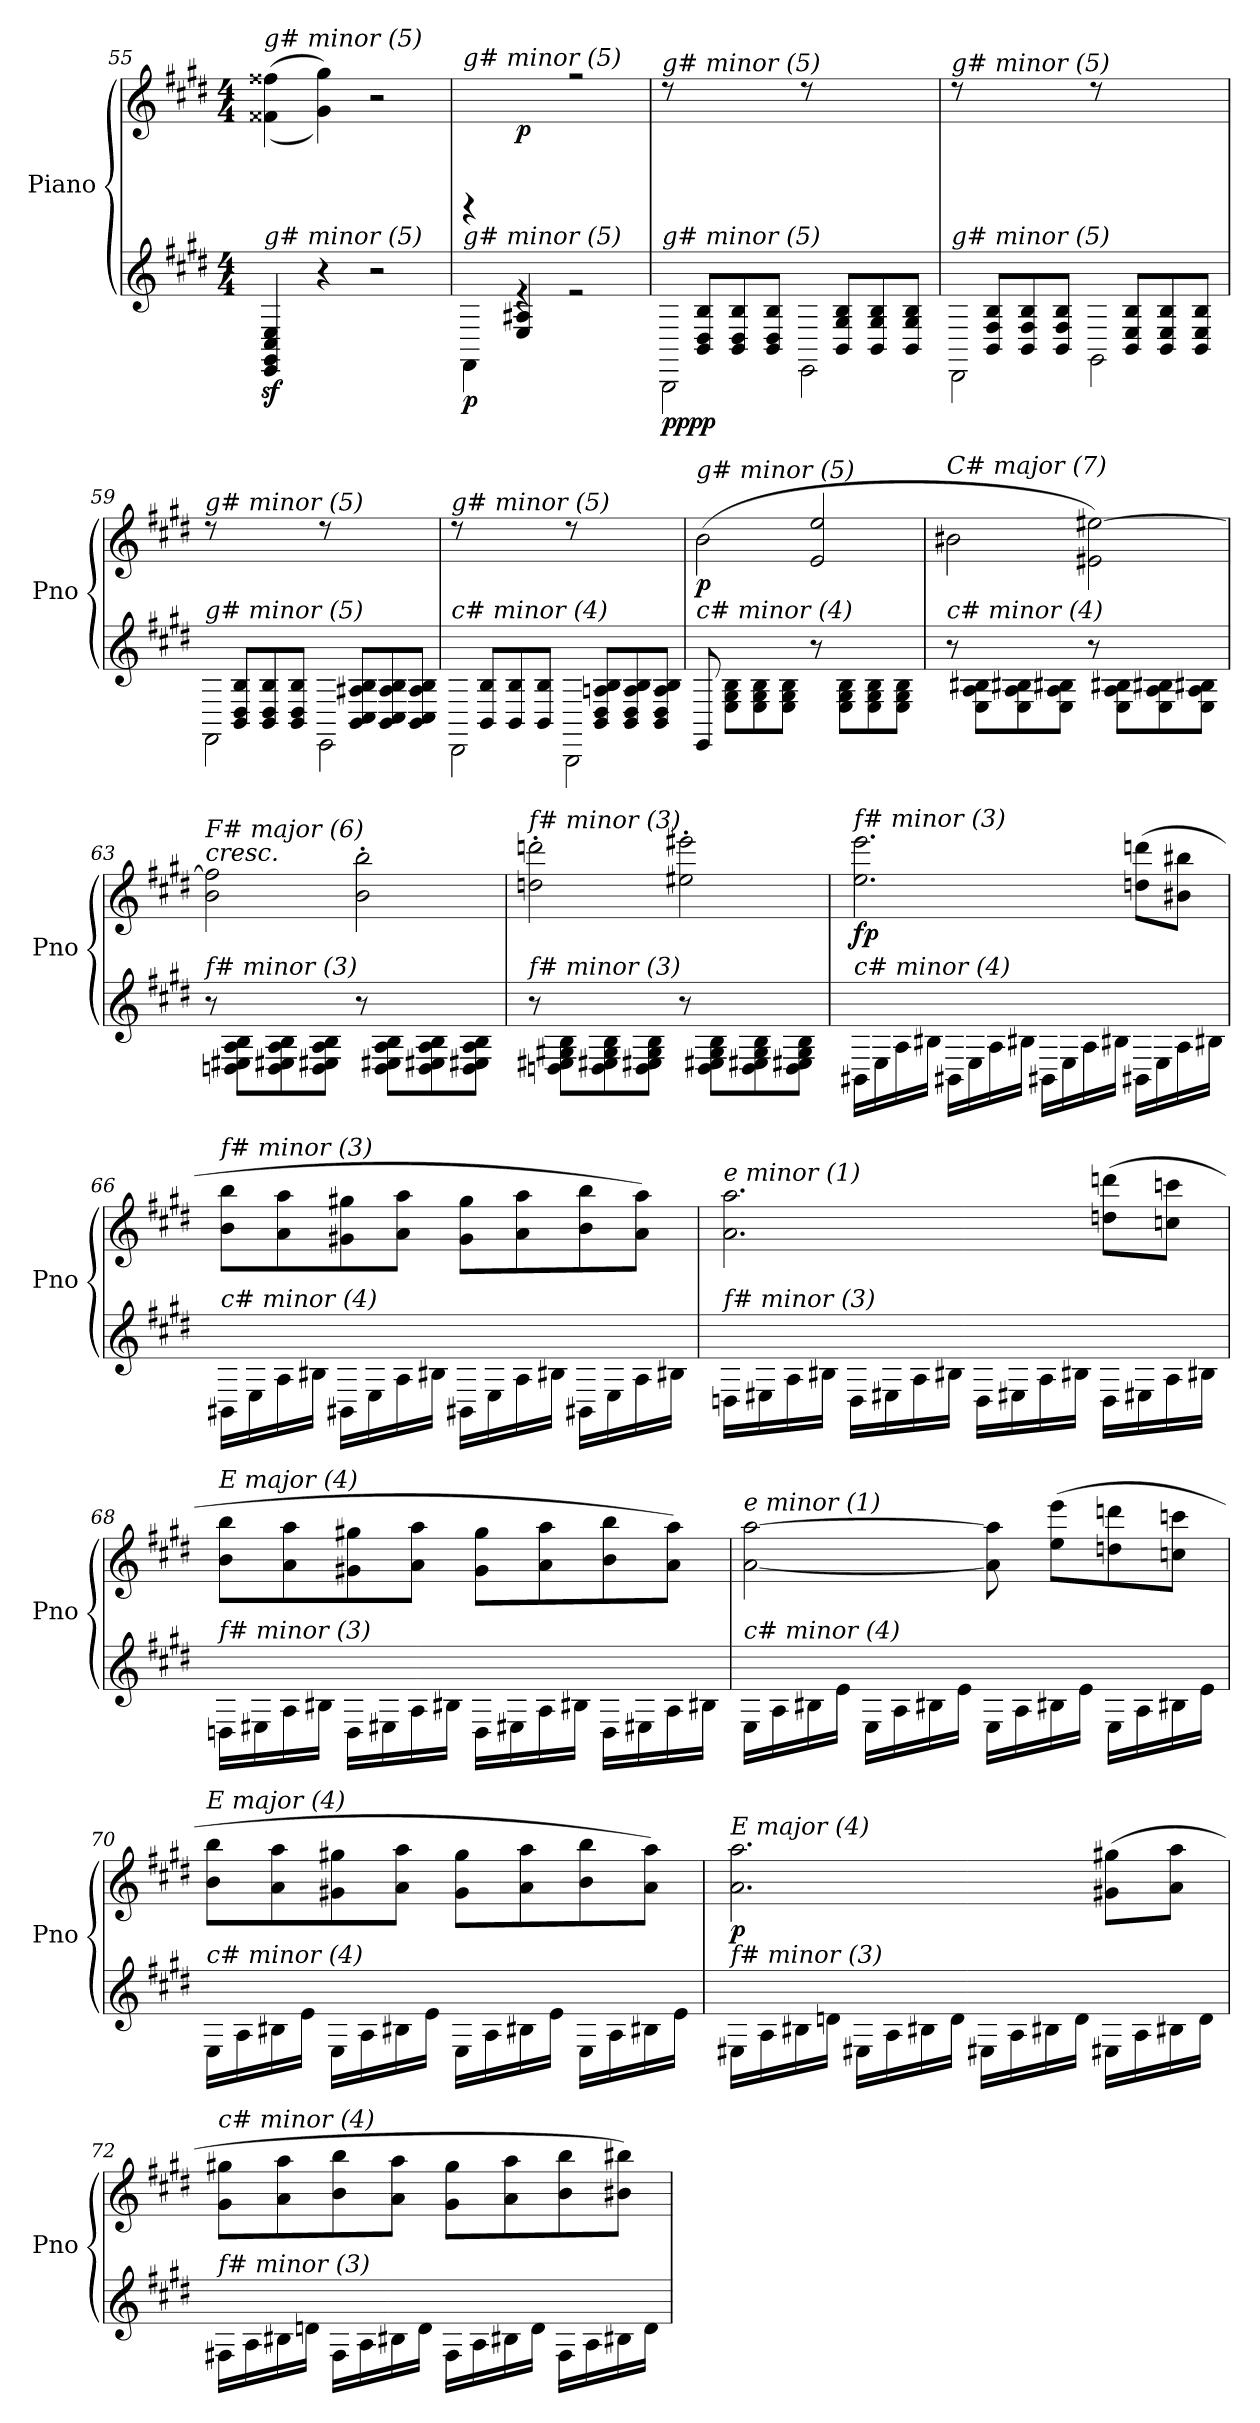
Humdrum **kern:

**kern	**kern	**dynam
*part1	*part1	*part1
*staff2	*staff1	*staff1/2
*I"Piano	*	*
*I'Pno	*	*
*clefG2	*clefG2	*
*k[f#c#g#d#]	*k[f#c#g#d#]	*
*M4/4	*M4/4	*
=55	=55	=55
!	!LO:TX:i:t=g# minor (5)	!
!LO:TX:i:t=g# minor (5)	!	!
4EE/z> 4GG#/z> 4C#/z> 4E/z>	((4f##X\ 4ff##X\	.
4r	4g#\ 4gg#\))	.
2r	2r	.
=56	=56	=56
*^	*	*
!	!	!LO:TX:i:t=g# minor (5)	!
!LO:TX:i:t=g# minor (5)	!	!	!
!	!	!	!LO:DY:b=2
4ryy	4FF#\	4rCC	p
!	!	!	!LO:DY:b
4E/ 4A#X/	4re	4ryy	p
2ryy	2re	2rff	.
=57	=57	=57	=57
!	!	!LO:TX:i:t=g# minor (5)	!
!LO:TX:i:t=g# minor (5)	!	!	!
!	!	!	!LO:DY:b=2
!	!	!	!LO:DY:n=1:b
8ryy	2BBB\	8rdd	pp pp
8BB/ 8D#/ 8B/L	.	4.ryy	.
8BB/ 8D#/ 8B/	.	.	.
8BB/ 8D#/ 8B/J	.	.	.
8ryy	2EE\	8rdd	.
8BB/ 8G#/ 8B/L	.	4.ryy	.
8BB/ 8G#/ 8B/	.	.	.
8BB/ 8G#/ 8B/J	.	.	.
=58	=58	=58	=58
!	!	!LO:TX:i:t=g# minor (5)	!
!LO:TX:i:t=g# minor (5)	!	!	!
8ryy	2DD#\	8rdd	.
8BB/ 8F#/ 8B/L	.	4.ryy	.
8BB/ 8F#/ 8B/	.	.	.
8BB/ 8F#/ 8B/J	.	.	.
8ryy	2GG#\	8rdd	.
8BB/ 8E/ 8B/L	.	4.ryy	.
8BB/ 8E/ 8B/	.	.	.
8BB/ 8E/ 8B/J	.	.	.
!!LO:PB:g=z
=59	=59	=59	=59
!	!	!LO:TX:i:t=g# minor (5)	!
!LO:TX:i:t=g# minor (5)	!	!	!
8ryy	2FF#\	8rdd	.
8BB/ 8D#/ 8B/L	.	4.ryy	.
8BB/ 8D#/ 8B/	.	.	.
8BB/ 8D#/ 8B/J	.	.	.
8ryy	2EE\	8rdd	.
8BB/ 8C#/ 8A#X/ 8B/L	.	4.ryy	.
8BB/ 8C#/ 8A#/ 8B/	.	.	.
8BB/ 8C#/ 8A#/ 8B/J	.	.	.
=60	=60	=60	=60
!	!	!LO:TX:i:t=g# minor (5)	!
!LO:TX:i:t=c# minor (4)	!	!	!
8ryy	2DD#\	8rdd	.
8BB/ 8B/L	.	4.ryy	.
8BB/ 8B/	.	.	.
8BB/ 8B/J	.	.	.
8ryy	2BBB\	8rdd	.
8BB/ 8D#/ 8An/ 8B/L	.	4.ryy	.
8BB/ 8D#/ 8A/ 8B/	.	.	.
8BB/ 8D#/ 8A/ 8B/J	.	.	.
*v	*v	*	*
=61	=61	=61
!	!LO:TX:i:t=g# minor (5)	!
!LO:TX:i:t=c# minor (4)	!	!
!	!	!LO:DY:b
8EE/	(2b\	p
8E\ 8G#\ 8B\L	.	.
8E\ 8G#\ 8B\	.	.
8E\ 8G#\ 8B\J	.	.
8r	2e/ 2ee/	.
8E\ 8G#\ 8B\L	.	.
8E\ 8G#\ 8B\	.	.
8E\ 8G#\ 8B\J	.	.
=62	=62	=62
!	!LO:TX:i:t=C# major (7)	!
!LO:TX:i:t=c# minor (4)	!	!
8r	2b#Xi\	.
8E\ 8A\ 8B#Xi\L	.	.
8E\ 8A\ 8B#Xi\	.	.
8E\ 8A\ 8B#Xi\J	.	.
8r	2e#Xi\ [2ee#Xi\)	.
8E\ 8A\ 8B#Xi\L	.	.
8E\ 8A\ 8B#Xi\	.	.
8E\ 8A\ 8B#Xi\J	.	.
!!LO:LB:g=z
=63	=63	=63
!	!LO:TX:a:i:t=cresc.	!
!	!LO:TX:i:t=F# major (6)	!
!LO:TX:i:t=f# minor (3)	!	!
8r	2b\ 2ff\]	.
8Dn\ 8E#Xi\ 8A\ 8B\L	.	.
8D\ 8E#Xi\ 8A\ 8B\	.	.
8D\ 8E#Xi\ 8A\ 8B\J	.	.
8r	2b\' 2bb\'	.
8D\ 8E#Xi\ 8A\ 8B\L	.	.
8D\ 8E#Xi\ 8A\ 8B\	.	.
8D\ 8E#Xi\ 8A\ 8B\J	.	.
=64	=64	=64
!	!LO:TX:i:t=f# minor (3)	!
!LO:TX:i:t=f# minor (3)	!	!
8r	2ddn\' 2dddn\'	.
8Dn\ 8E#Xi\ 8G#X\ 8B\L	.	.
8D\ 8E#Xi\ 8G#\ 8B\	.	.
8D\ 8E#Xi\ 8G#\ 8B\J	.	.
8r	2ee#Xi\' 2eee#Xi\'	.
8D\ 8E#Xi\ 8G#\ 8B\L	.	.
8D\ 8E#Xi\ 8G#\ 8B\	.	.
8D\ 8E#Xi\ 8G#\ 8B\J	.	.
=65	=65	=65
!	!LO:TX:i:t=f# minor (3)	!
!LO:TX:i:t=c# minor (4)	!	!
!	!	!LO:DY:b
16BB#Xi\LL	2.ee\ 2.eee\	fp
16E\	.	.
16A\	.	.
16B#Xi\JJ	.	.
16BB#Xi\LL	.	.
16E\	.	.
16A\	.	.
16B#Xi\JJ	.	.
16BB#Xi\LL	.	.
16E\	.	.
16A\	.	.
16B#Xi\JJ	.	.
16BB#Xi\LL	(8ddn\ 8dddn\L	.
16E\	.	.
16A\	8b#Xi\ 8bb#Xi\J	.
16B#Xi\JJ	.	.
!!LO:LB:g=z
=66	=66	=66
!	!LO:TX:i:t=f# minor (3)	!
!LO:TX:i:t=c# minor (4)	!	!
16BB#Xi\LL	8b\ 8bb\L	.
16E\	.	.
16A\	8a\ 8aa\	.
16B#Xi\JJ	.	.
16BB#Xi\LL	8g#X\ 8gg#X\	.
16E\	.	.
16A\	8a\ 8aa\J	.
16B#Xi\JJ	.	.
16BB#Xi\LL	8g#\ 8gg#\L	.
16E\	.	.
16A\	8a\ 8aa\	.
16B#Xi\JJ	.	.
16BB#Xi\LL	8b\ 8bb\	.
16E\	.	.
16A\	8a\ 8aa\J)	.
16B#Xi\JJ	.	.
=67	=67	=67
!	!LO:TX:i:t=e minor (1)	!
!LO:TX:i:t=f# minor (3)	!	!
16Dn\LL	2.a\ 2.aa\	.
16E#Xi\	.	.
16A\	.	.
16B#Xi\JJ	.	.
16D\LL	.	.
16E#Xi\	.	.
16A\	.	.
16B#Xi\JJ	.	.
16D\LL	.	.
16E#Xi\	.	.
16A\	.	.
16B#Xi\JJ	.	.
16D\LL	(8ddn\ 8dddn\L	.
16E#Xi\	.	.
16A\	8ccn\ 8cccn\J	.
16B#Xi\JJ	.	.
=68	=68	=68
!	!LO:TX:i:t=E major (4)	!
!LO:TX:i:t=f# minor (3)	!	!
16Dn\LL	8b\ 8bb\L	.
16E#Xi\	.	.
16A\	8a\ 8aa\	.
16B#Xi\JJ	.	.
16D\LL	8g#X\ 8gg#X\	.
16E#Xi\	.	.
16A\	8a\ 8aa\J	.
16B#Xi\JJ	.	.
16D\LL	8g#\ 8gg#\L	.
16E#Xi\	.	.
16A\	8a\ 8aa\	.
16B#Xi\JJ	.	.
16D\LL	8b\ 8bb\	.
16E#Xi\	.	.
16A\	8a\ 8aa\J)	.
16B#Xi\JJ	.	.
!!LO:LB:g=z
=69	=69	=69
!	!LO:TX:i:t=e minor (1)	!
!LO:TX:i:t=c# minor (4)	!	!
!	!	!LO:DY:b
16E\LL	[2a\ [2aa\	other-dynamics
16A\	.	.
16B#Xi\	.	.
16e\JJ	.	.
16E\LL	.	.
16A\	.	.
16B#Xi\	.	.
16e\JJ	.	.
16E\LL	8a\] 8aa\]	.
16A\	.	.
16B#Xi\	(8ee\ 8eee\L	.
16e\JJ	.	.
16E\LL	8ddn\ 8dddn\	.
16A\	.	.
16B#Xi\	8ccn\ 8cccn\J	.
16e\JJ	.	.
=70	=70	=70
!	!LO:TX:i:t=E major (4)	!
!LO:TX:i:t=c# minor (4)	!	!
16E\LL	8b\ 8bb\L	.
16A\	.	.
16B#Xi\	8a\ 8aa\	.
16e\JJ	.	.
16E\LL	8g#X\ 8gg#X\	.
16A\	.	.
16B#Xi\	8a\ 8aa\J	.
16e\JJ	.	.
16E\LL	8g#\ 8gg#\L	.
16A\	.	.
16B#Xi\	8a\ 8aa\	.
16e\JJ	.	.
16E\LL	8b\ 8bb\	.
16A\	.	.
16B#Xi\	8a\ 8aa\J)	.
16e\JJ	.	.
=71	=71	=71
!	!LO:TX:i:t=E major (4)	!
!LO:TX:i:t=f# minor (3)	!	!
!	!	!LO:DY:b
16E#Xi\LL	2.a\ 2.aa\	p
16A\	.	.
16B#Xi\	.	.
16dn\JJ	.	.
16E#Xi\LL	.	.
16A\	.	.
16B#Xi\	.	.
16d\JJ	.	.
!	!	!LO:DY:a=2
16E#Xi\LL	.	other-dynamics
16A\	.	.
16B#Xi\	.	.
16d\JJ	.	.
16E#Xi\LL	(8g#X\ 8gg#X\L	.
16A\	.	.
16B#Xi\	8a\ 8aa\J	.
16d\JJ	.	.
!!LO:LB:g=z
=72	=72	=72
!	!LO:TX:i:t=c# minor (4)	!
!LO:TX:i:t=f# minor (3)	!	!
16F#X\LL	8g#\ 8gg#X\L	.
16A\	.	.
16B#Xi\	8a\ 8aa\	.
16dn\JJ	.	.
16F#\LL	8b\ 8bb\	.
16A\	.	.
16B#Xi\	8a\ 8aa\J	.
16d\JJ	.	.
16F#\LL	8g#\ 8gg#\L	.
16A\	.	.
16B#Xi\	8a\ 8aa\	.
16d\JJ	.	.
16F#\LL	8b\ 8bb\	.
16A\	.	.
16B#Xi\	8b#Xi\ 8bb#Xi\J)	.
16d\JJ	.	.
=	=	=
*-	*-	*-
